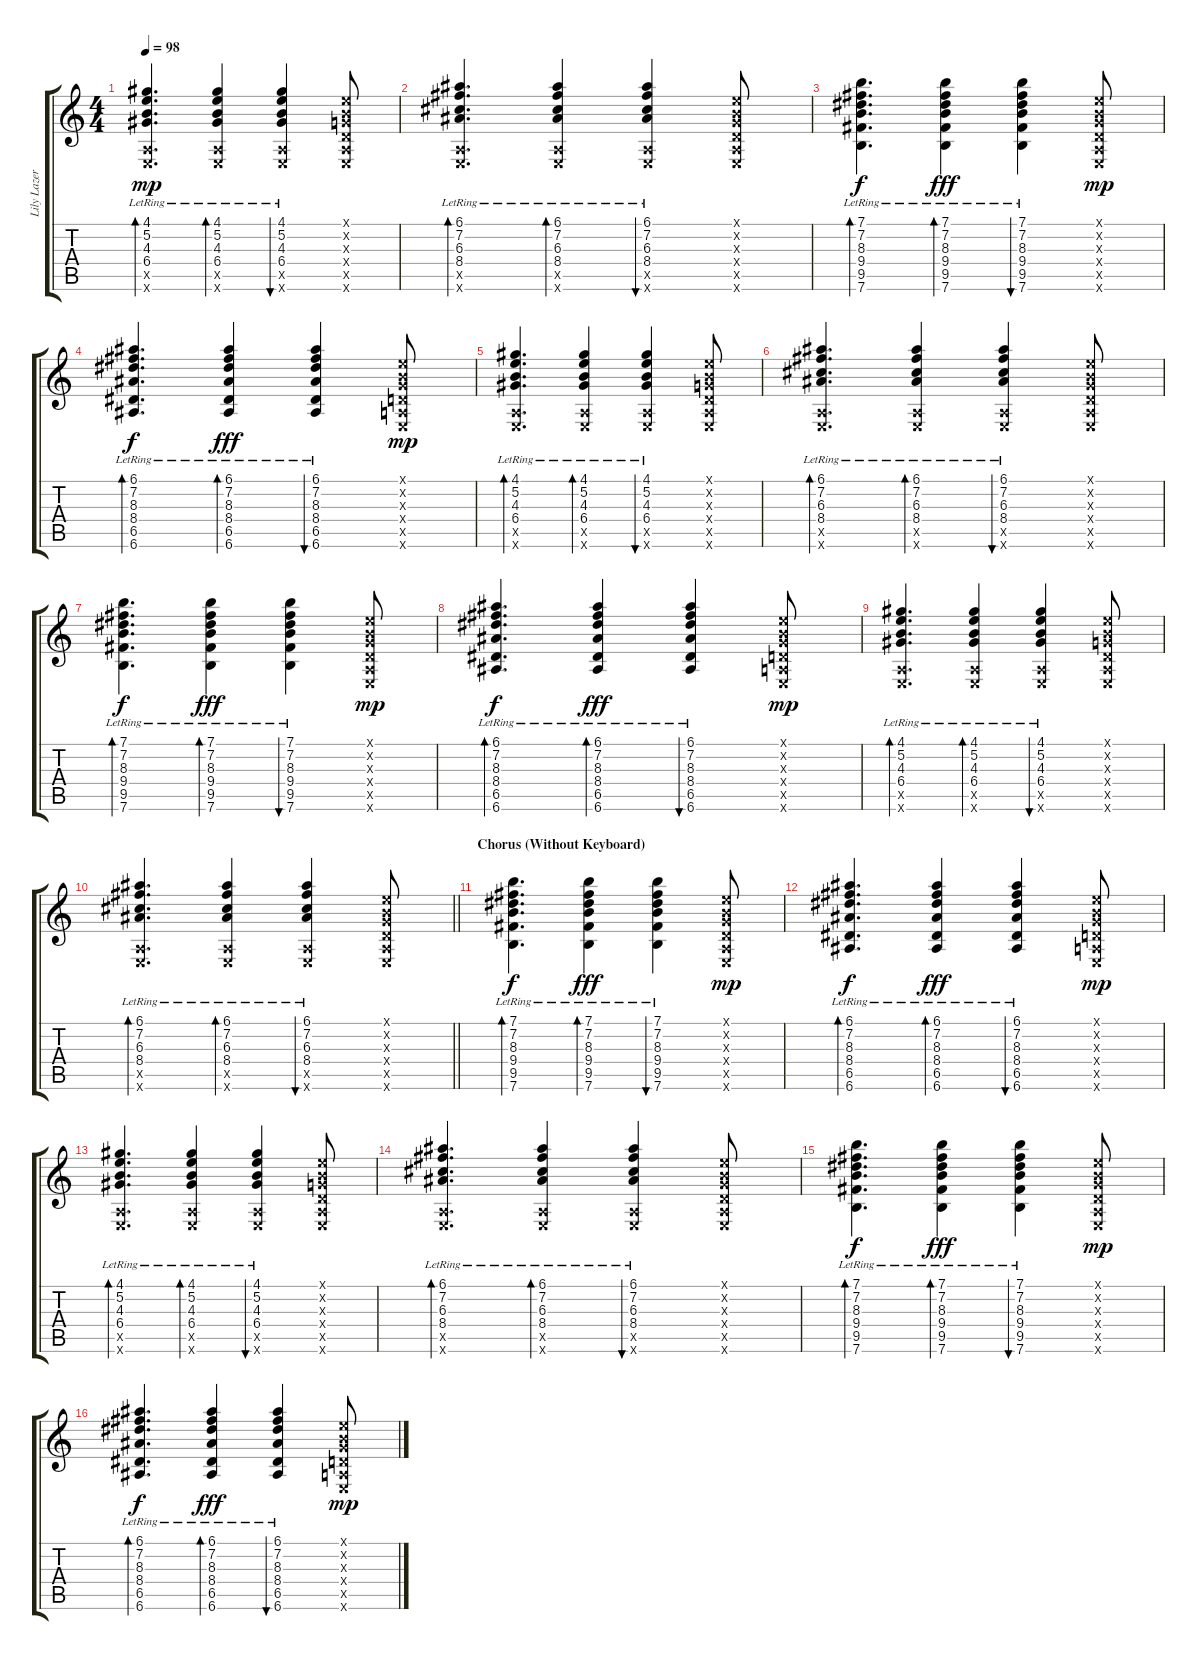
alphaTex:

\track ("Lily Lazer (Guitar)" "Lily Lazer") {instrument acousticguitarsteel}
\staff {score tabs}
\tuning (E4 B3 G3 D3 A2 E2) {hide}
\ts (4 4)
\tempo 98
\clef g2
\ks c
(4.1{lr} 5.2{lr} 4.3{lr} 6.4{lr} 0.5{x} 0.6{x}).4{d bd 60 dy mp} (4.1{lr} 5.2{lr} 4.3{lr} 6.4{lr} 0.5{x} 0.6{x}).4{bd 60} (4.1{lr} 5.2{lr} 4.3{lr} 6.4{lr} 0.5{x} 0.6{x}).4{bu 60} (0.1{x} 0.2{x} 0.3{x} 0.4{x} 0.5{x} 0.6{x}).8 |
(6.1{lr} 7.2{lr} 6.3{lr} 8.4{lr} 0.5{x} 0.6{x}).4{d bd 60} (6.1{lr} 7.2{lr} 6.3{lr} 8.4{lr} 0.5{x} 0.6{x}).4{bd 60} (6.1{lr} 7.2{lr} 6.3{lr} 8.4{lr} 0.5{x} 0.6{x}).4{bu 60} (0.1{x} 0.2{x} 0.3{x} 0.4{x} 0.5{x} 0.6{x}).8 |
(7.1{lr} 7.2{lr} 8.3{lr} 9.4{lr} 9.5{lr} 7.6{lr}).4{d bd 60 dy f} (7.1{lr} 7.2{lr} 8.3{lr} 9.4{lr} 9.5{lr} 7.6{lr}).4{bd 60 dy fff} (7.1{lr} 7.2{lr} 8.3{lr} 9.4{lr} 9.5{lr} 7.6{lr}).4{bu 60} (0.1{x} 0.2{x} 0.3{x} 0.4{x} 0.5{x} 0.6{x}).8{dy mp} |
(6.1{lr} 7.2{lr} 8.3{lr} 8.4{lr} 6.5{lr} 6.6{lr}).4{d bd 60 dy f} (6.1{lr} 7.2{lr} 8.3{lr} 8.4{lr} 6.5{lr} 6.6{lr}).4{bd 60 dy fff} (6.1{lr} 7.2{lr} 8.3{lr} 8.4{lr} 6.5{lr} 6.6{lr}).4{bu 60} (0.1{x} 0.2{x} 0.3{x} 0.4{x} 0.5{x} 0.6{x}).8{dy mp} |
(4.1{lr} 5.2{lr} 4.3{lr} 6.4{lr} 0.5{x} 0.6{x}).4{d bd 60} (4.1{lr} 5.2{lr} 4.3{lr} 6.4{lr} 0.5{x} 0.6{x}).4{bd 60} (4.1{lr} 5.2{lr} 4.3{lr} 6.4{lr} 0.5{x} 0.6{x}).4{bu 60} (0.1{x} 0.2{x} 0.3{x} 0.4{x} 0.5{x} 0.6{x}).8 |
(6.1{lr} 7.2{lr} 6.3{lr} 8.4{lr} 0.5{x} 0.6{x}).4{d bd 60} (6.1{lr} 7.2{lr} 6.3{lr} 8.4{lr} 0.5{x} 0.6{x}).4{bd 60} (6.1{lr} 7.2{lr} 6.3{lr} 8.4{lr} 0.5{x} 0.6{x}).4{bu 60} (0.1{x} 0.2{x} 0.3{x} 0.4{x} 0.5{x} 0.6{x}).8 |
(7.1{lr} 7.2{lr} 8.3{lr} 9.4{lr} 9.5{lr} 7.6{lr}).4{d bd 60 dy f} (7.1{lr} 7.2{lr} 8.3{lr} 9.4{lr} 9.5{lr} 7.6{lr}).4{bd 60 dy fff} (7.1{lr} 7.2{lr} 8.3{lr} 9.4{lr} 9.5{lr} 7.6{lr}).4{bu 60} (0.1{x} 0.2{x} 0.3{x} 0.4{x} 0.5{x} 0.6{x}).8{dy mp} |
(6.1{lr} 7.2{lr} 8.3{lr} 8.4{lr} 6.5{lr} 6.6{lr}).4{d bd 60 dy f} (6.1{lr} 7.2{lr} 8.3{lr} 8.4{lr} 6.5{lr} 6.6{lr}).4{bd 60 dy fff} (6.1{lr} 7.2{lr} 8.3{lr} 8.4{lr} 6.5{lr} 6.6{lr}).4{bu 60} (0.1{x} 0.2{x} 0.3{x} 0.4{x} 0.5{x} 0.6{x}).8{dy mp} |
(4.1{lr} 5.2{lr} 4.3{lr} 6.4{lr} 0.5{x} 0.6{x}).4{d bd 60} (4.1{lr} 5.2{lr} 4.3{lr} 6.4{lr} 0.5{x} 0.6{x}).4{bd 60} (4.1{lr} 5.2{lr} 4.3{lr} 6.4{lr} 0.5{x} 0.6{x}).4{bu 60} (0.1{x} 0.2{x} 0.3{x} 0.4{x} 0.5{x} 0.6{x}).8 |
\barLineRight lightlight
(6.1{lr} 7.2{lr} 6.3{lr} 8.4{lr} 0.5{x} 0.6{x}).4{d bd 60} (6.1{lr} 7.2{lr} 6.3{lr} 8.4{lr} 0.5{x} 0.6{x}).4{bd 60} (6.1{lr} 7.2{lr} 6.3{lr} 8.4{lr} 0.5{x} 0.6{x}).4{bu 60} (0.1{x} 0.2{x} 0.3{x} 0.4{x} 0.5{x} 0.6{x}).8 |
\section ("" "Chorus (Without Keyboard)")
(7.1{lr} 7.2{lr} 8.3{lr} 9.4{lr} 9.5{lr} 7.6{lr}).4{d bd 60 dy f} (7.1{lr} 7.2{lr} 8.3{lr} 9.4{lr} 9.5{lr} 7.6{lr}).4{bd 60 dy fff} (7.1{lr} 7.2{lr} 8.3{lr} 9.4{lr} 9.5{lr} 7.6{lr}).4{bu 60} (0.1{x} 0.2{x} 0.3{x} 0.4{x} 0.5{x} 0.6{x}).8{dy mp} |
(6.1{lr} 7.2{lr} 8.3{lr} 8.4{lr} 6.5{lr} 6.6{lr}).4{d bd 60 dy f} (6.1{lr} 7.2{lr} 8.3{lr} 8.4{lr} 6.5{lr} 6.6{lr}).4{bd 60 dy fff} (6.1{lr} 7.2{lr} 8.3{lr} 8.4{lr} 6.5{lr} 6.6{lr}).4{bu 60} (0.1{x} 0.2{x} 0.3{x} 0.4{x} 0.5{x} 0.6{x}).8{dy mp} |
(4.1{lr} 5.2{lr} 4.3{lr} 6.4{lr} 0.5{x} 0.6{x}).4{d bd 60} (4.1{lr} 5.2{lr} 4.3{lr} 6.4{lr} 0.5{x} 0.6{x}).4{bd 60} (4.1{lr} 5.2{lr} 4.3{lr} 6.4{lr} 0.5{x} 0.6{x}).4{bu 60} (0.1{x} 0.2{x} 0.3{x} 0.4{x} 0.5{x} 0.6{x}).8 |
(6.1{lr} 7.2{lr} 6.3{lr} 8.4{lr} 0.5{x} 0.6{x}).4{d bd 60} (6.1{lr} 7.2{lr} 6.3{lr} 8.4{lr} 0.5{x} 0.6{x}).4{bd 60} (6.1{lr} 7.2{lr} 6.3{lr} 8.4{lr} 0.5{x} 0.6{x}).4{bu 60} (0.1{x} 0.2{x} 0.3{x} 0.4{x} 0.5{x} 0.6{x}).8 |
(7.1{lr} 7.2{lr} 8.3{lr} 9.4{lr} 9.5{lr} 7.6{lr}).4{d bd 60 dy f} (7.1{lr} 7.2{lr} 8.3{lr} 9.4{lr} 9.5{lr} 7.6{lr}).4{bd 60 dy fff} (7.1{lr} 7.2{lr} 8.3{lr} 9.4{lr} 9.5{lr} 7.6{lr}).4{bu 60} (0.1{x} 0.2{x} 0.3{x} 0.4{x} 0.5{x} 0.6{x}).8{dy mp} |
(6.1{lr} 7.2{lr} 8.3{lr} 8.4{lr} 6.5{lr} 6.6{lr}).4{d bd 60 dy f} (6.1{lr} 7.2{lr} 8.3{lr} 8.4{lr} 6.5{lr} 6.6{lr}).4{bd 60 dy fff} (6.1{lr} 7.2{lr} 8.3{lr} 8.4{lr} 6.5{lr} 6.6{lr}).4{bu 60} (0.1{x} 0.2{x} 0.3{x} 0.4{x} 0.5{x} 0.6{x}).8{dy mp}
